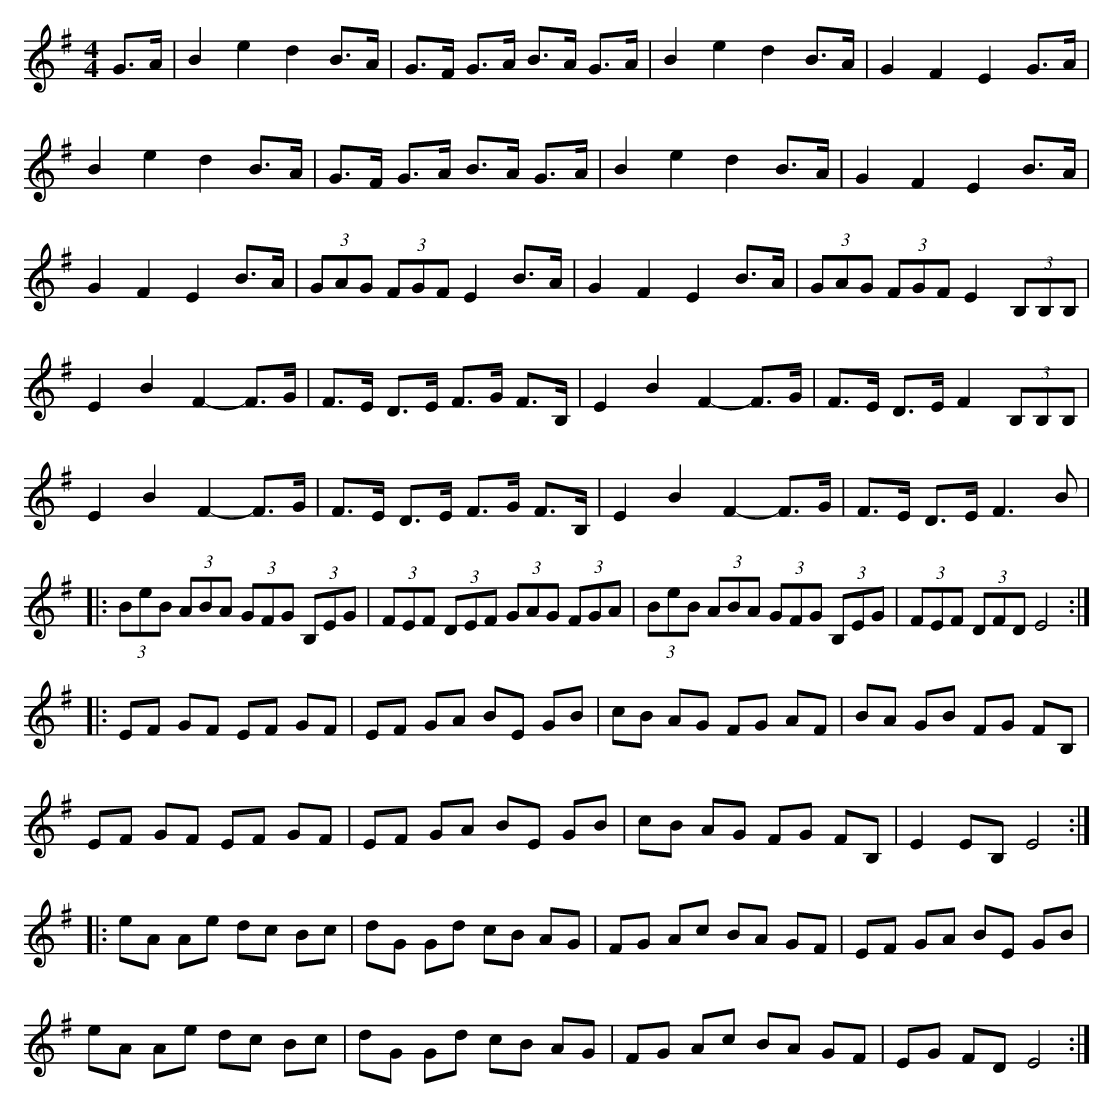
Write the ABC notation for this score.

X:1
M:4/4
K:Emin
G>A |B2 e2 d2 B>A | G>F G>A B>A G>A |B2 e2 d2 B>A | G2 F2 E2 G>A |
B2 e2 d2 B>A | G>F G>A B>A G>A |B2 e2 d2 B>A | G2 F2 E2 B>A |
G2 F2 E2 B>A |(3GAG (3FGF E2 B>A |G2 F2 E2 B>A |(3GAG (3FGF E2 (3B,B,B, |
E2 B2 F2- F>G | F>E D>E F>G F>B, |E2 B2 F2- F>G | F>E D>E F2 (3B,B,B, |
E2 B2 F2- F>G | F>E D>E F>G F>B, |E2 B2 F2- F>G | F>E D>E F3 B |
|: (3BeB (3ABA (3GFG (3B,EG |(3FEF (3DEF (3GAG (3FGA |(3BeB (3ABA (3GFG (3B,EG |(3FEF (3DFD E4 :|
|: EF GF EF GF |EF GA BE GB |cB AG FG AF | BA GB FG FB, |
EF GF EF GF |EF GA BE GB |cB AG FG FB, |E2 EB, E4 :|
|: eA Ae dc Bc |dG Gd cB AG |FG Ac BA GF |EF GA BE GB |
eA Ae dc Bc |dG Gd cB AG |FG Ac BA GF |EG FD E4 :|
